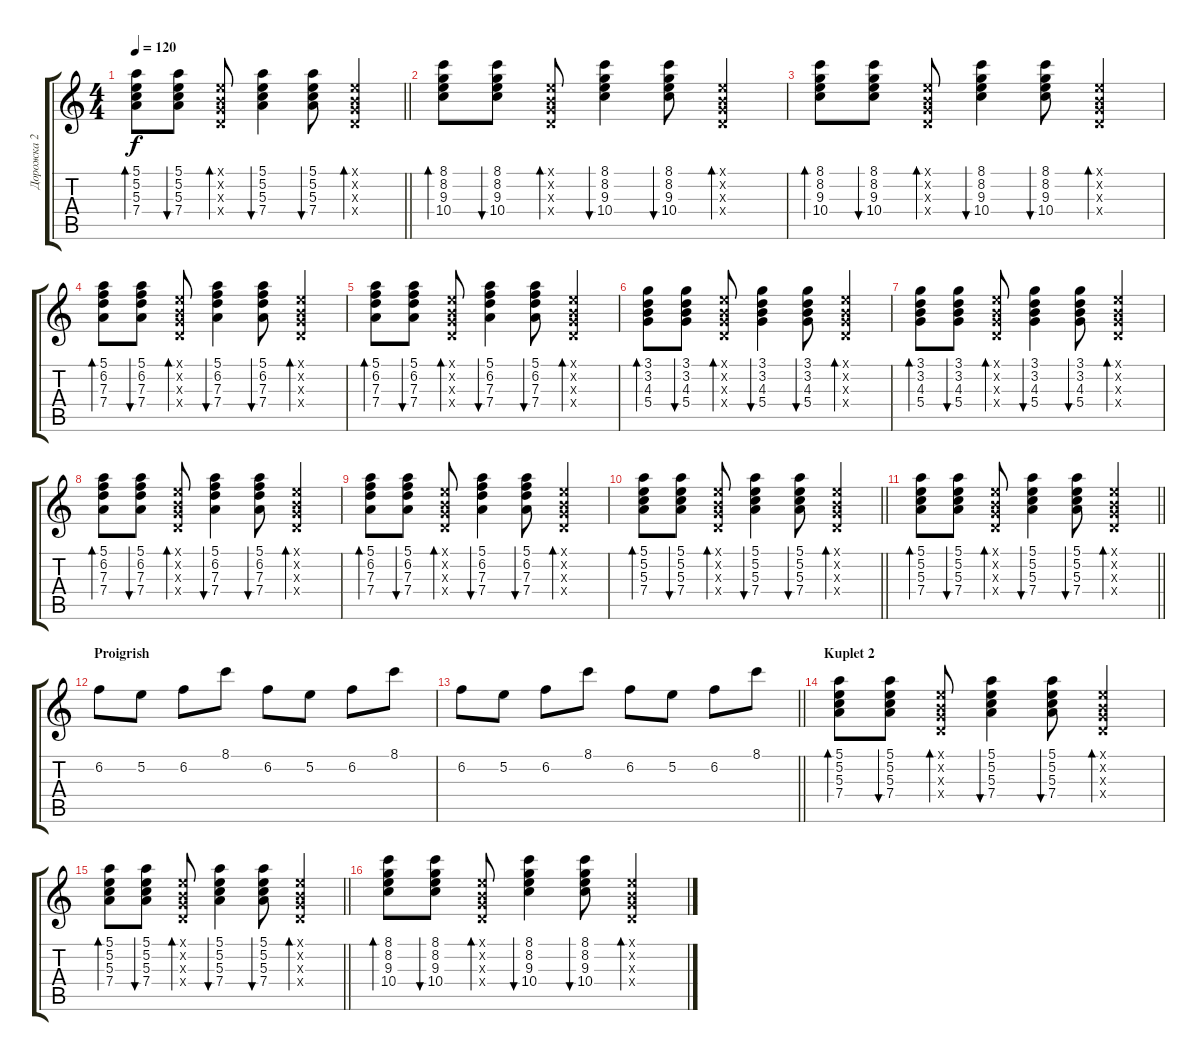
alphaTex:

\track ("Дорожка 2" "Дорожка 2") {instrument acousticguitarsteel}
\staff {score tabs}
\tuning (E4 B3 G3 D3 A2 E2) {hide}
\ts (4 4)
\tempo 120
\clef g2
\barLineRight lightlight
\ks c
(5.1 5.2 5.3 7.4).8{bd 30 dy f} (5.1 5.2 5.3 7.4).8{bu 30} (0.1{x} 0.2{x} 0.3{x} 0.4{x}).8{bd 30} (5.1 5.2 5.3 7.4).4{bu 30} (5.1 5.2 5.3 7.4).8{bu 30} (0.1{x} 0.2{x} 0.3{x} 0.4{x}).4{bd 30} |
(8.1 8.2 9.3 10.4).8{bd 30} (8.1 8.2 9.3 10.4).8{bu 30} (0.1{x} 0.2{x} 0.3{x} 0.4{x}).8{bd 30} (8.1 8.2 9.3 10.4).4{bu 30} (8.1 8.2 9.3 10.4).8{bu 30} (0.1{x} 0.2{x} 0.3{x} 0.4{x}).4{bd 30} |
(8.1 8.2 9.3 10.4).8{bd 30} (8.1 8.2 9.3 10.4).8{bu 30} (0.1{x} 0.2{x} 0.3{x} 0.4{x}).8{bd 30} (8.1 8.2 9.3 10.4).4{bu 30} (8.1 8.2 9.3 10.4).8{bu 30} (0.1{x} 0.2{x} 0.3{x} 0.4{x}).4{bd 30} |
(5.1 6.2 7.3 7.4).8{bd 30} (5.1 6.2 7.3 7.4).8{bu 30} (0.1{x} 0.2{x} 0.3{x} 0.4{x}).8{bd 30} (5.1 6.2 7.3 7.4).4{bu 30} (5.1 6.2 7.3 7.4).8{bu 30} (0.1{x} 0.2{x} 0.3{x} 0.4{x}).4{bd 30} |
(5.1 6.2 7.3 7.4).8{bd 30} (5.1 6.2 7.3 7.4).8{bu 30} (0.1{x} 0.2{x} 0.3{x} 0.4{x}).8{bd 30} (5.1 6.2 7.3 7.4).4{bu 30} (5.1 6.2 7.3 7.4).8{bu 30} (0.1{x} 0.2{x} 0.3{x} 0.4{x}).4{bd 30} |
(3.1 3.2 4.3 5.4).8{bd 30} (3.1 3.2 4.3 5.4).8{bu 30} (0.1{x} 0.2{x} 0.3{x} 0.4{x}).8{bd 30} (3.1 3.2 4.3 5.4).4{bu 30} (3.1 3.2 4.3 5.4).8{bu 30} (0.1{x} 0.2{x} 0.3{x} 0.4{x}).4{bd 30} |
(3.1 3.2 4.3 5.4).8{bd 30} (3.1 3.2 4.3 5.4).8{bu 30} (0.1{x} 0.2{x} 0.3{x} 0.4{x}).8{bd 30} (3.1 3.2 4.3 5.4).4{bu 30} (3.1 3.2 4.3 5.4).8{bu 30} (0.1{x} 0.2{x} 0.3{x} 0.4{x}).4{bd 30} |
(5.1 6.2 7.3 7.4).8{bd 30} (5.1 6.2 7.3 7.4).8{bu 30} (0.1{x} 0.2{x} 0.3{x} 0.4{x}).8{bd 30} (5.1 6.2 7.3 7.4).4{bu 30} (5.1 6.2 7.3 7.4).8{bu 30} (0.1{x} 0.2{x} 0.3{x} 0.4{x}).4{bd 30} |
(5.1 6.2 7.3 7.4).8{bd 30} (5.1 6.2 7.3 7.4).8{bu 30} (0.1{x} 0.2{x} 0.3{x} 0.4{x}).8{bd 30} (5.1 6.2 7.3 7.4).4{bu 30} (5.1 6.2 7.3 7.4).8{bu 30} (0.1{x} 0.2{x} 0.3{x} 0.4{x}).4{bd 30} |
\barLineRight lightlight
(5.1 5.2 5.3 7.4).8{bd 30} (5.1 5.2 5.3 7.4).8{bu 30} (0.1{x} 0.2{x} 0.3{x} 0.4{x}).8{bd 30} (5.1 5.2 5.3 7.4).4{bu 30} (5.1 5.2 5.3 7.4).8{bu 30} (0.1{x} 0.2{x} 0.3{x} 0.4{x}).4{bd 30} |
\barLineRight lightlight
(5.1 5.2 5.3 7.4).8{bd 30} (5.1 5.2 5.3 7.4).8{bu 30} (0.1{x} 0.2{x} 0.3{x} 0.4{x}).8{bd 30} (5.1 5.2 5.3 7.4).4{bu 30} (5.1 5.2 5.3 7.4).8{bu 30} (0.1{x} 0.2{x} 0.3{x} 0.4{x}).4{bd 30} |
\section ("" "Proigrish")
6.2.8 5.2.8 6.2.8 8.1.8 6.2.8 5.2.8 6.2.8 8.1.8 |
\barLineRight lightlight
6.2.8 5.2.8 6.2.8 8.1.8 6.2.8 5.2.8 6.2.8 8.1.8 |
\section ("" "Kuplet 2")
(5.1 5.2 5.3 7.4).8{bd 30} (5.1 5.2 5.3 7.4).8{bu 30} (0.1{x} 0.2{x} 0.3{x} 0.4{x}).8{bd 30} (5.1 5.2 5.3 7.4).4{bu 30} (5.1 5.2 5.3 7.4).8{bu 30} (0.1{x} 0.2{x} 0.3{x} 0.4{x}).4{bd 30} |
\barLineRight lightlight
(5.1 5.2 5.3 7.4).8{bd 30} (5.1 5.2 5.3 7.4).8{bu 30} (0.1{x} 0.2{x} 0.3{x} 0.4{x}).8{bd 30} (5.1 5.2 5.3 7.4).4{bu 30} (5.1 5.2 5.3 7.4).8{bu 30} (0.1{x} 0.2{x} 0.3{x} 0.4{x}).4{bd 30} |
(8.1 8.2 9.3 10.4).8{bd 30} (8.1 8.2 9.3 10.4).8{bu 30} (0.1{x} 0.2{x} 0.3{x} 0.4{x}).8{bd 30} (8.1 8.2 9.3 10.4).4{bu 30} (8.1 8.2 9.3 10.4).8{bu 30} (0.1{x} 0.2{x} 0.3{x} 0.4{x}).4{bd 30}
